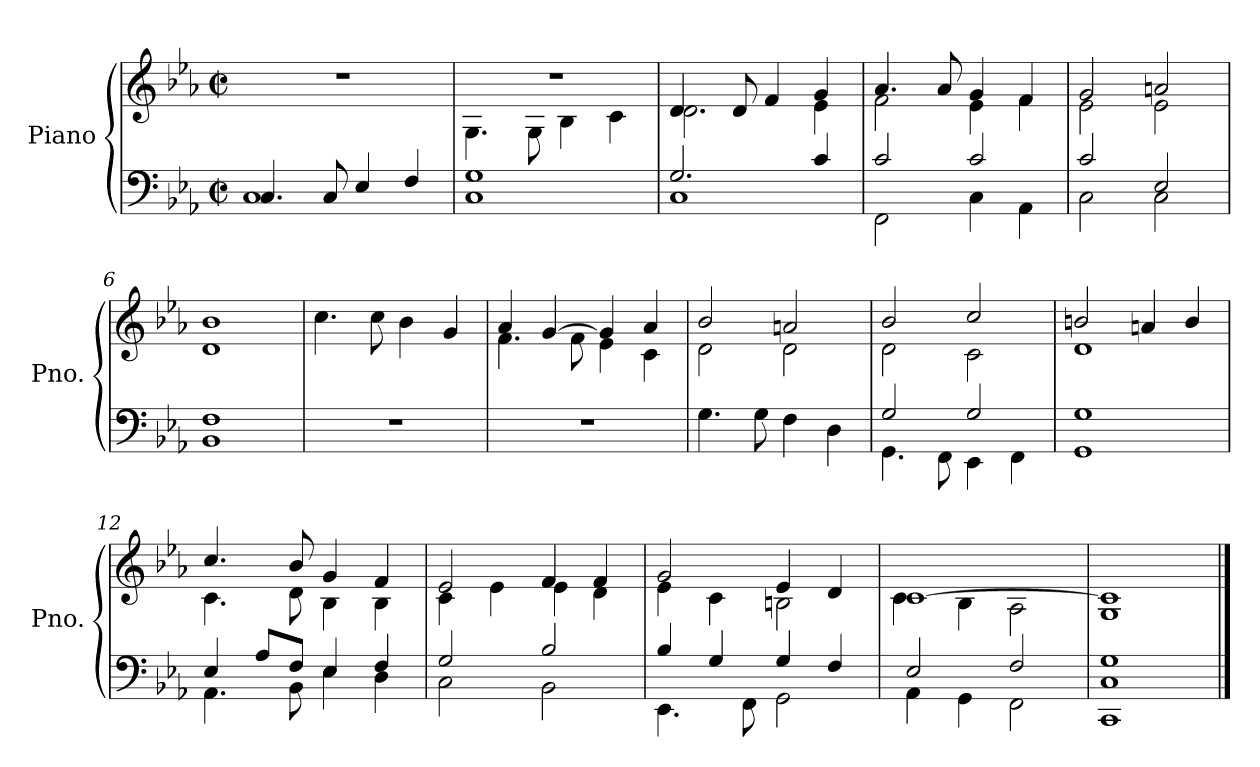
**kern	**kern
*part1	*part1
*staff2	*staff1
*I"Piano	*
*I'Pno.	*
*clefF4	*clefG2
*k[b-e-a-]	*k[b-e-a-]
*M2/2	*M2/2
*met(c|)	*met(c|)
*MM120	*MM120
=1	=1
*^	*
4.C/	1C	1r
8C/	.	.
4E-/	.	.
4F/	.	.
=2	=2	=2
*	*	*^
1G	1C	1r	4.G\
.	.	.	8G\
.	.	.	4B-\
.	.	.	4c\
=3	=3	=3	=3
2.G/	1C	4.d/	2.d\
.	.	8d/	.
.	.	4f/	.
4c/	.	4g/	4e-\
=4	=4	=4	=4
2c/	2FF\	4.a-/	2f\
.	.	8a-/	.
2c/	4C\	4g/	4e-\
.	4AA-\	4f/	4f\
=5	=5	=5	=5
2c/	2C\	2g/	2e-\
2E-/	2C\	2an/	2e-\
=6	=6	=6	=6
1F	1BB-	1b-	1d
*v	*v	*	*
*	*v	*v
=7	=7
1r	4.cc\
.	8cc\
.	4b-\
.	4g/
=8	=8
*	*^
1r	4a-/	4.f\
.	[4g/	.
.	.	8f\
.	4g/]	4e-\
.	4a-/	4c\
!!LO:LB:g=z	!!
=9	=9	=9
4.G\	2b-/	2d\
8G\	.	.
4F\	2an/	2d\
4D\	.	.
=10	=10	=10
*^	*	*
2G/	4.GG\	2b-/	2d\
.	8FF\	.	.
2G/	4EE-\	2cc/	2c\
.	4FF\	.	.
=11	=11	=11	=11
1G	1GG	2bn/	1d
.	.	4an/	.
.	.	4b/	.
=12	=12	=12	=12
4E-/	4.AA-\	4.cc/	4.c\
8A-/L	.	.	.
8F/J	8BB-\	8b-/	8d\
4E-/	4E-\	4g/	4B-\
4F/	4D\	4f/	4B-\
=13	=13	=13	=13
2G/	2C\	2e-/	4c\
.	.	.	4e-\
2B-/	2BB-\	4f/	4e-\
.	.	4f/	4d\
=14	=14	=14	=14
4B-/	4.EE-\	2g/	4e-\
4G/	.	.	4c\
.	8FF\	.	.
4G/	2GG\	4e-/	2Bn\
4F/	.	4d/	.
=15	=15	=15	=15
2E-/	4AA-\	[1c	4c\
.	4GG\	.	4B-\
2F/	2FF\	.	2A-\
=16	=16	=16	=16
1G	1CC 1C	1c]	1G
*v	*v	*	*
*	*v	*v
==	==
*-	*-
